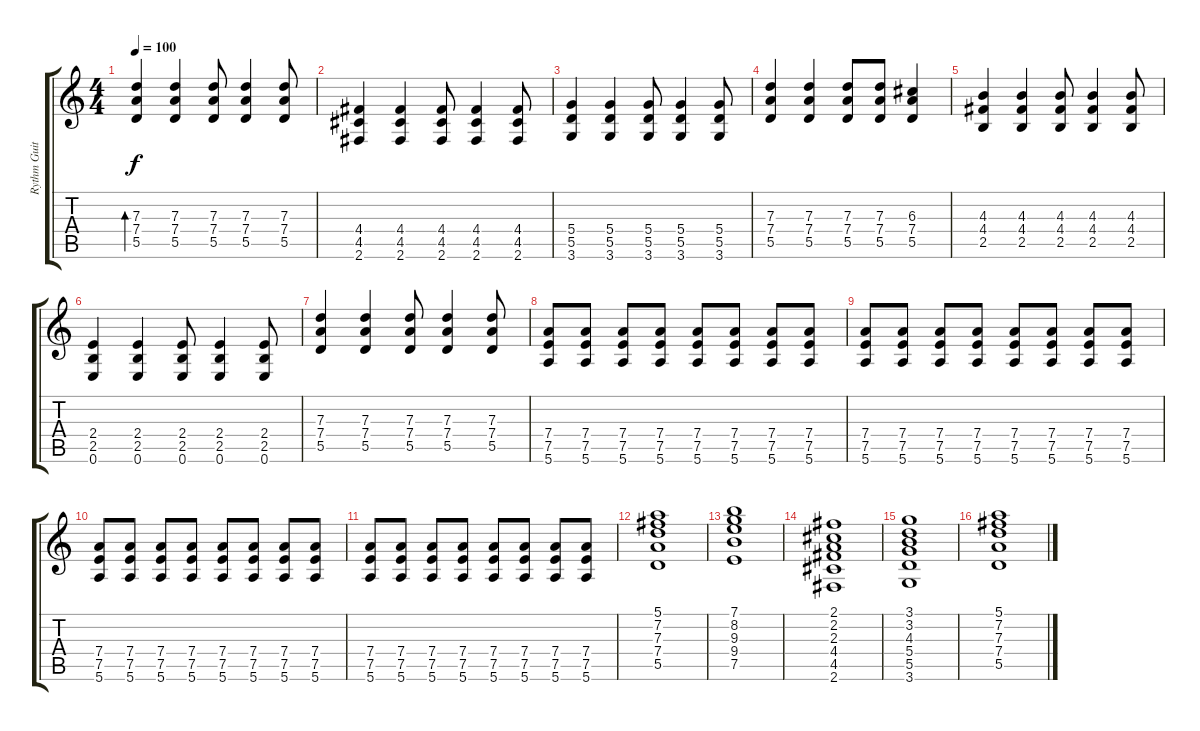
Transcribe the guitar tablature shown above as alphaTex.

\track ("Rythm Guitar" "Rythm Guit") {instrument distortionguitar}
\staff {score tabs}
\tuning (E4 B3 G3 D3 A2 E2) {hide}
\ts (4 4)
\tempo 100
\clef g2
\ks c
(7.3 7.4 5.5).4{bd 120 dy f volume 11} (7.3 7.4 5.5).4 (7.3 7.4 5.5).8 (7.3 7.4 5.5).4 (7.3 7.4 5.5).8 |
(4.4 4.5 2.6).4 (4.4 4.5 2.6).4 (4.4 4.5 2.6).8 (4.4 4.5 2.6).4 (4.4 4.5 2.6).8 |
(5.4 5.5 3.6).4 (5.4 5.5 3.6).4 (5.4 5.5 3.6).8 (5.4 5.5 3.6).4 (5.4 5.5 3.6).8 |
(7.3 7.4 5.5).4 (7.3 7.4 5.5).4 (7.3 7.4 5.5).8 (7.3 7.4 5.5).8 (6.3 7.4 5.5).4 |
(4.3 4.4 2.5).4 (4.3 4.4 2.5).4 (4.3 4.4 2.5).8 (4.3 4.4 2.5).4 (4.3 4.4 2.5).8 |
(2.4 2.5 0.6).4 (2.4 2.5 0.6).4 (2.4 2.5 0.6).8 (2.4 2.5 0.6).4 (2.4 2.5 0.6).8 |
(7.3 7.4 5.5).4 (7.3 7.4 5.5).4 (7.3 7.4 5.5).8 (7.3 7.4 5.5).4 (7.3 7.4 5.5).8 |
(7.4 7.5 5.6).8 (7.4 7.5 5.6).8 (7.4 7.5 5.6).8 (7.4 7.5 5.6).8 (7.4 7.5 5.6).8 (7.4 7.5 5.6).8 (7.4 7.5 5.6).8 (7.4 7.5 5.6).8 |
(7.4 7.5 5.6).8 (7.4 7.5 5.6).8 (7.4 7.5 5.6).8 (7.4 7.5 5.6).8 (7.4 7.5 5.6).8 (7.4 7.5 5.6).8 (7.4 7.5 5.6).8 (7.4 7.5 5.6).8 |
(7.4 7.5 5.6).8{volume 16} (7.4 7.5 5.6).8 (7.4 7.5 5.6).8 (7.4 7.5 5.6).8 (7.4 7.5 5.6).8 (7.4 7.5 5.6).8 (7.4 7.5 5.6).8 (7.4 7.5 5.6).8 |
(7.4 7.5 5.6).8{volume 16} (7.4 7.5 5.6).8 (7.4 7.5 5.6).8 (7.4 7.5 5.6).8 (7.4 7.5 5.6).8 (7.4 7.5 5.6).8 (7.4 7.5 5.6).8 (7.4 7.5 5.6).8 |
(5.1 7.2 7.3 7.4 5.5).1{volume 16} |
(7.1 8.2 9.3 9.4 7.5).1 |
(2.1 2.2 2.3 4.4 4.5 2.6).1 |
(3.1 3.2 4.3 5.4 5.5 3.6).1 |
(5.1 7.2 7.3 7.4 5.5).1
